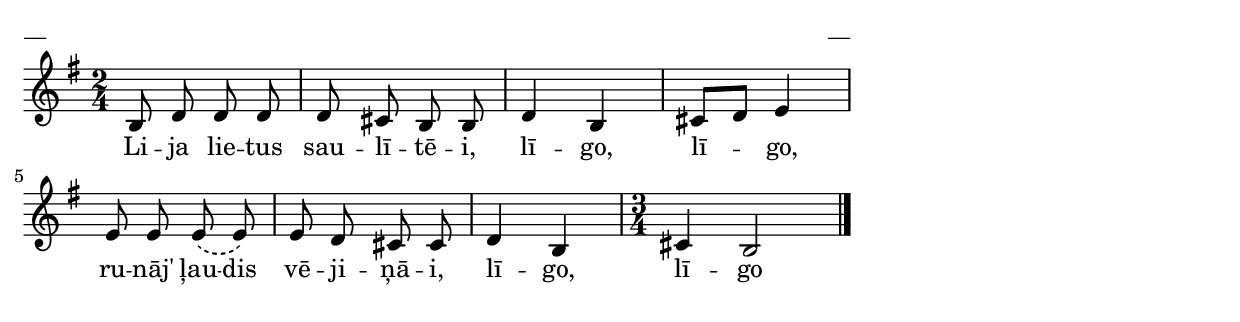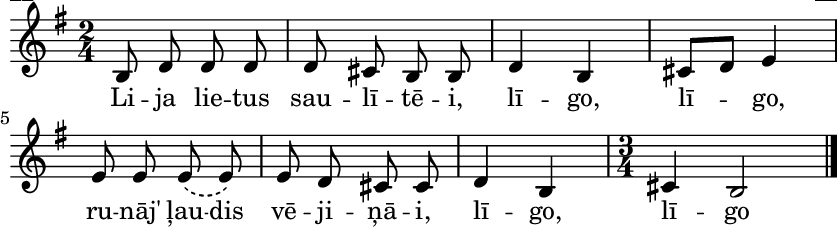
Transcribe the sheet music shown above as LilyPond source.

\version "2.13.18"
#(ly:set-option 'crop #t)

%\header {
%    title = "Lija lietus saulītei",AA lapas, Jāņi
%}
\paper {
line-width = 14\cm
left-margin = 0.4\cm
between-system-padding = 0.1\cm
between-system-space = 0.1\cm
}
\layout {
indent = #0
ragged-last = ##f
}

voiceA = \relative c' {
\clef "treble"
\key g \major
\time 2/4
b8 d d d |
d8 cis b b |
d4 b |
cis8[ d] e4 |
\phrasingSlurDashed
e8 e e\( e\) |
e8 d cis cis |
d4 b |
\time 3/4 
cis4 b2 |
\bar "|."
} 

lyricA = \lyricmode {
Li -- ja lie -- tus sau -- lī -- tē -- i, lī -- go, lī -- go,
ru -- nāj' ļau -- dis vē -- ji -- ņā -- i, lī -- go, lī -- go
} 

fullScore = <<
\new Staff {
<<
\new Voice = "voiceA" { \oneVoice \autoBeamOff \voiceA }
\new Lyrics \lyricsto "voiceA" \lyricA
>>
}
>>

\score {
\fullScore
\header { piece = "__" opus = "__" }
}
\markup { \with-color #(x11-color 'white) \sans \smaller "__" }
\score {
\unfoldRepeats
\fullScore
\midi {
\context { \Staff \remove "Staff_performer" }
\context { \Voice \consists "Staff_performer" }
}
}


